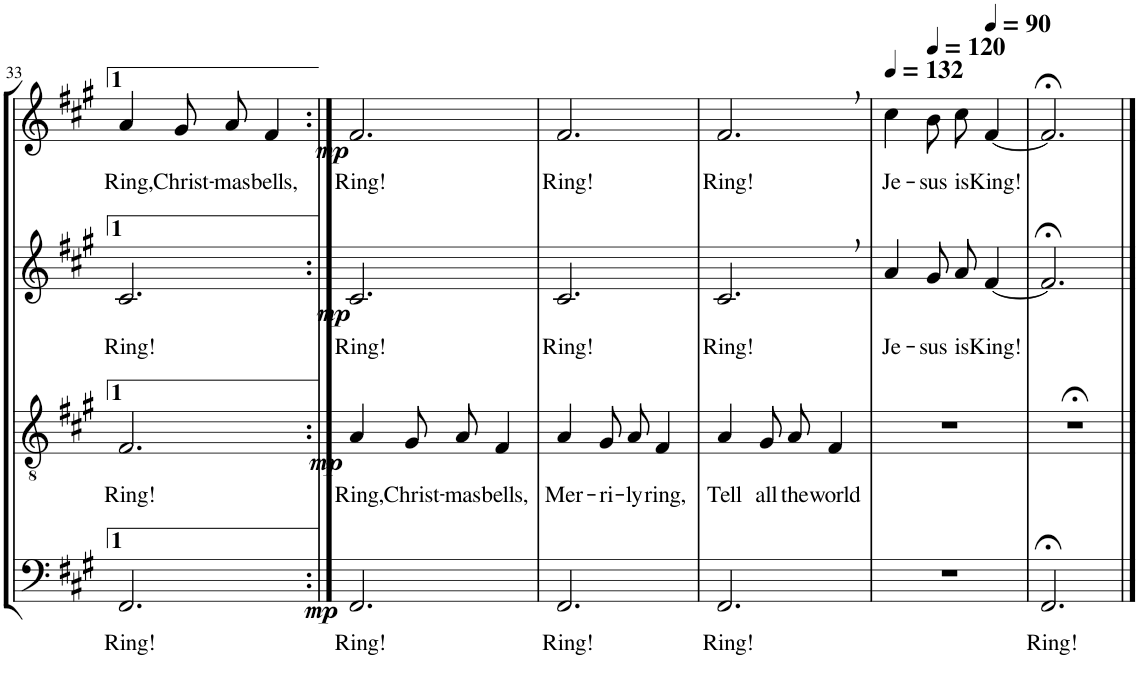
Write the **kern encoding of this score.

**kern	**text	**dynam	**kern	**text	**dynam	**kern	**text	**dynam	**kern	**text	**dynam
*part4	*part4	*part4	*part3	*part3	*part3	*part2	*part2	*part2	*part1	*part1	*part1
*staff4	*staff4	*staff4	*staff3	*staff3	*staff3	*staff2	*staff2	*staff2	*staff1	*staff1	*staff1
*I"Bassi	*	*	*I"Tenori	*	*	*I"Contralti	*	*	*I"Soprani	*	*
!!LO:PB:g=z
*clefF4	*	*	*clefGv2	*	*	*clefG2	*	*	*clefG2	*	*
*	*	*	*	*	*	*	*	*	*Trd1c2	*	*
*k[f#c#g#]	*	*	*k[f#c#g#]	*	*	*k[f#c#g#]	*	*	*k[f#c#g#]	*	*
*A:	*	*	*A:	*	*	*A:	*	*	*A:	*	*
*M3/4	*	*	*M3/4	*	*	*M3/4	*	*	*M3/4	*	*
=33	=33	=33	=33	=33	=33	=33	=33	=33	=33	=33	=33
!	!LO:LY:b	!LO:DY:b	!	!LO:LY:b	!LO:DY:b	!	!LO:LY:b	!LO:DY:b	!	!LO:LY:b	!
2.FF#/	Ring!	mp	2.F#/	Ring!	mp	2.c#/	Ring!	mp	4a/	Ring,	.
!	!	!	!	!	!	!	!	!	!	!LO:LY:b	!
.	.	.	.	.	.	.	.	.	8g#/L	Christ-	.
!	!	!	!	!	!	!	!	!	!	!LO:LY:b	!
.	.	.	.	.	.	.	.	.	8a/J	-mas	.
!	!	!	!	!	!	!	!	!	!	!LO:LY:b	!LO:DY:b
.	.	.	.	.	.	.	.	.	4f#/	bells,	mp
=34:|!	=34:|!	=34:|!	=34:|!	=34:|!	=34:|!	=34:|!	=34:|!	=34:|!	=34:|!	=34:|!	=34:|!
!	!LO:LY:b	!	!	!LO:LY:b	!	!	!LO:LY:b	!	!	!LO:LY:b	!
2.FF#/	Ring!	.	4A/	Ring,	.	2.c#/	Ring!	.	2.f#/	Ring!	.
!	!	!	!	!LO:LY:b	!	!	!	!	!	!	!
.	.	.	8G#/L	Christ-	.	.	.	.	.	.	.
!	!	!	!	!LO:LY:b	!	!	!	!	!	!	!
.	.	.	8A/J	-mas	.	.	.	.	.	.	.
!	!	!	!	!LO:LY:b	!	!	!	!	!	!	!
.	.	.	4F#/	bells,	.	.	.	.	.	.	.
=35	=35	=35	=35	=35	=35	=35	=35	=35	=35	=35	=35
!	!LO:LY:b	!	!	!LO:LY:b	!	!	!LO:LY:b	!	!	!LO:LY:b	!
2.FF#/	Ring!	.	4A/	Mer-	.	2.c#/	Ring!	.	2.f#/	Ring!	.
!	!	!	!	!LO:LY:b	!	!	!	!	!	!	!
.	.	.	8G#/L	-ri-	.	.	.	.	.	.	.
!	!	!	!	!LO:LY:b	!	!	!	!	!	!	!
.	.	.	8A/J	-ly	.	.	.	.	.	.	.
!	!	!	!	!LO:LY:b	!	!	!	!	!	!	!
.	.	.	4F#/	ring,	.	.	.	.	.	.	.
=36	=36	=36	=36	=36	=36	=36	=36	=36	=36	=36	=36
!	!LO:LY:b	!	!	!LO:LY:b	!	!	!LO:LY:b	!	!	!LO:LY:b	!
2.FF#/	Ring!	.	4A/	Tell	.	2.c#,/	Ring!	.	2.f#,/	Ring!	.
!	!	!	!	!LO:LY:b	!	!	!	!	!	!	!
.	.	.	8G#/L	all	.	.	.	.	.	.	.
!	!	!	!	!LO:LY:b	!	!	!	!	!	!	!
.	.	.	8A/J	the	.	.	.	.	.	.	.
!	!	!	!	!LO:LY:b	!	!	!	!	!	!	!
.	.	.	4F#/	world	.	.	.	.	.	.	.
=37	=37	=37	=37	=37	=37	=37	=37	=37	=37	=37	=37
*	*	*	*	*	*	*	*	*	*MM132	*	*
!	!	!	!	!	!	!	!LO:LY:b	!	!	!LO:LY:b	!
2.r	.	.	2.r	.	.	4a/	Je-	.	4cc#\	Je-	.
*	*	*	*	*	*	*	*	*	*MM120	*	*
!	!	!	!	!	!	!	!LO:LY:b	!	!	!LO:LY:b	!
.	.	.	.	.	.	8g#/L	-sus	.	8b\L	-sus	.
!	!	!	!	!	!	!	!LO:LY:b	!	!	!LO:LY:b	!
.	.	.	.	.	.	8a/J	is	.	8cc#\J	is	.
*	*	*	*	*	*	*	*	*	*MM90	*	*
!	!	!	!	!	!	!	!LO:LY:b	!	!	!LO:LY:b	!
.	.	.	.	.	.	[4f#/	King!	.	[4f#/	King!	.
=38	=38	=38	=38	=38	=38	=38	=38	=38	=38	=38	=38
!	!LO:LY:b	!	!	!	!	!	!	!	!	!	!
2.FF#;</	Ring!	.	2.r;<	.	.	2.f#;</]	.	.	2.f#;</]	.	.
==	==	==	==	==	==	==	==	==	==	==	==
*-	*-	*-	*-	*-	*-	*-	*-	*-	*-	*-	*-
